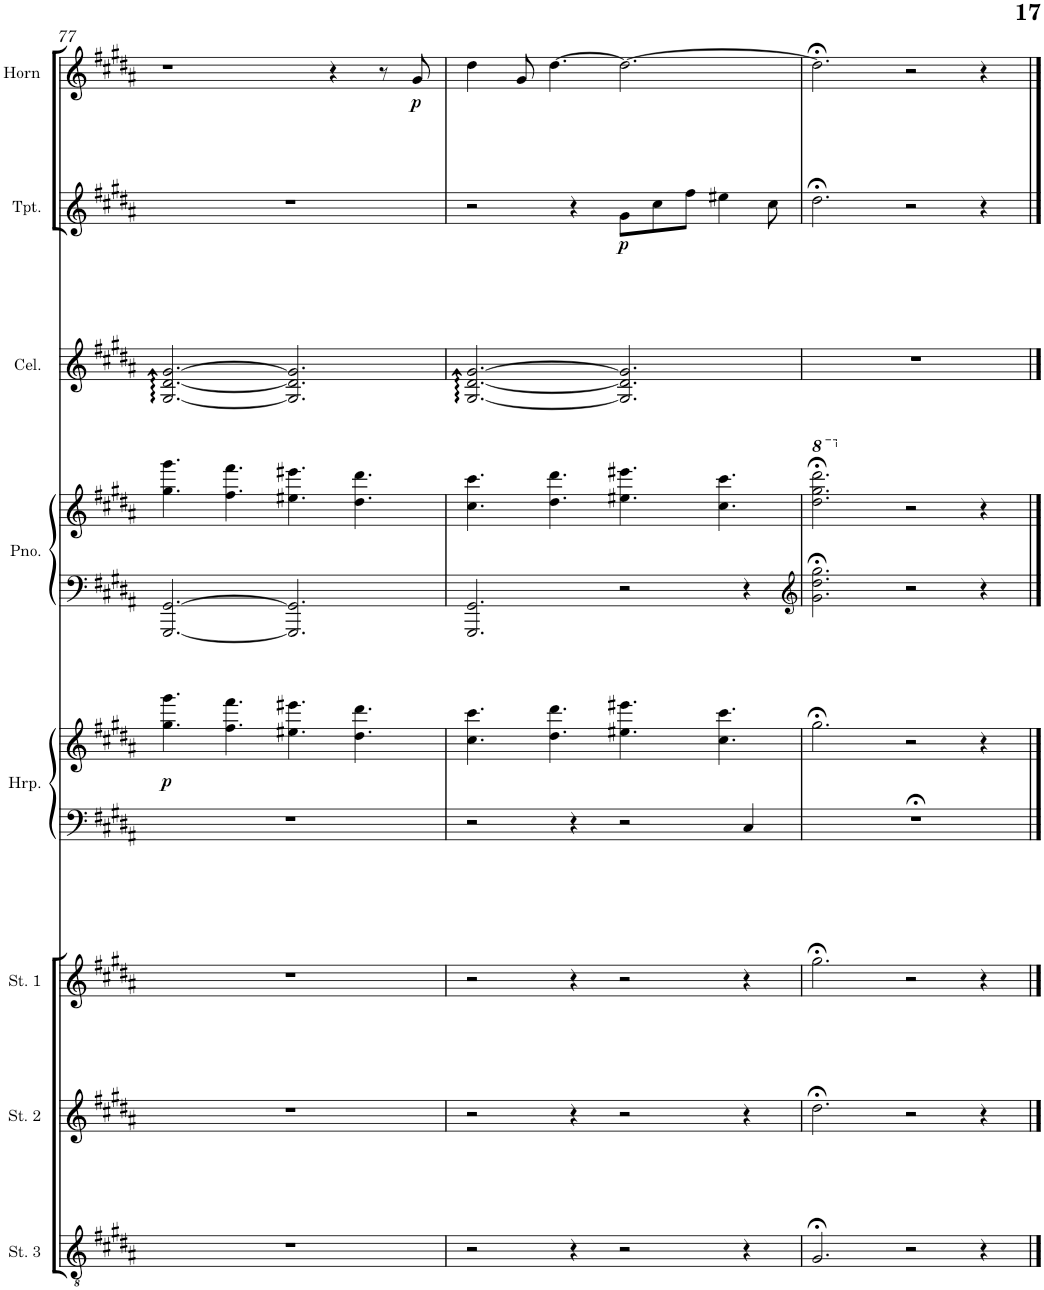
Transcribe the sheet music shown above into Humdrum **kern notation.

**kern	**kern	**kern	**kern	**kern	**dynam	**kern	**kern	**kern	**kern	**dynam	**kern	**dynam	**kern
*part9	*part8	*part7	*part6	*part6	*part6	*part5	*part5	*part4	*part3	*part3	*part2	*part2	*part1
*staff11	*staff10	*staff9	*staff8	*staff7	*staff7/8	*staff6	*staff5	*staff4	*staff3	*staff3	*staff2	*staff2	*staff1
*I"Strings 3	*I"Strings 2	*I"Strings 1	*I"Harp	*	*	*I"Piano	*	*I"Celesta	*I"Trumpet	*	*I"Horn	*	*I"Piccolo
*I'St. 3	*I'St. 2	*I'St. 1	*I'Hrp.	*	*	*I'Pno.	*	*I'Cel.	*I'Tpt.	*	*I'Horn	*	*I'Picc.
!!LO:PB:g=z
*clefGv2	*clefG2	*clefG2	*clefF4	*clefG2	*	*clefF4	*clefG2	*clefG2	*clefG2	*	*clefG2	*	*clefG2
*	*	*	*	*	*	*	*	*Trd-7c-12	*Trd1c2	*	*Trd7c12	*	*Trd-7c-12
*k[f#c#g#d#a#]	*k[f#c#g#d#a#]	*k[f#c#g#d#a#]	*k[f#c#g#d#a#]	*k[f#c#g#d#a#]	*	*k[f#c#g#d#a#]	*k[f#c#g#d#a#]	*k[f#c#g#d#a#]	*k[f#c#g#d#a#]	*	*k[f#c#g#d#a#]	*	*k[f#c#g#d#a#]
*M12/8	*M12/8	*M12/8	*M12/8	*M12/8	*	*M12/8	*M12/8	*M12/8	*M12/8	*	*M12/8	*	*M12/8
=77	=77	=77	=77	=77	=77	=77	=77	=77	=77	=77	=77	=77	=77
!	!	!	!	!	!LO:DY:b	!	!	!	!	!	!	!	!
1.r	1.r	1.r	1.r	4.gg#\ 4.ggg#\	p	[2.GGG#/ [2.GG#/	4.gg#\ 4.ggg#\	[2.G#/ [2.d#/ [2.g#/	1.r	.	1r	.	1.r
.	.	.	.	4.ff#\ 4.fff#\	.	.	4.ff#\ 4.fff#\	.	.	.	.	.	.
.	.	.	.	4.ee#X\ 4.eee#X\	.	2.GGG#/] 2.GG#/]	4.ee#X\ 4.eee#X\	2.G#/] 2.d#/] 2.g#/]	.	.	.	.	.
.	.	.	.	.	.	.	.	.	.	.	4r	.	.
.	.	.	.	4.dd#\ 4.ddd#\	.	.	4.dd#\ 4.ddd#\	.	.	.	.	.	.
.	.	.	.	.	.	.	.	.	.	.	8r	.	.
!	!	!	!	!	!	!	!	!	!	!	!	!LO:DY:b	!
.	.	.	.	.	.	.	.	.	.	.	8g#/	p	.
=78	=78	=78	=78	=78	=78	=78	=78	=78	=78	=78	=78	=78	=78
2r	2r	2r	2r	4.cc#\ 4.ccc#\	.	2.GGG#/ 2.GG#/	4.cc#\ 4.ccc#\	[2.G#/ [2.d#/ [2.g#/	2r	.	4dd#\	.	2r
.	.	.	.	.	.	.	.	.	.	.	8g#/	.	.
.	.	.	.	4.dd#\ 4.ddd#\	.	.	4.dd#\ 4.ddd#\	.	.	.	[4.dd#\	.	.
4r	4r	4r	4r	.	.	.	.	.	4r	.	.	.	4r
!	!	!	!	!	!	!	!	!	!	!LO:DY:b	!	!	!
2r	2r	2r	2r	4.ee#X\ 4.eee#X\	.	2r	4.ee#X\ 4.eee#X\	2.G#/] 2.d#/] 2.g#/]	8g#\L	p	2.dd#\_	.	2r
.	.	.	.	.	.	.	.	.	8cc#\	.	.	.	.
.	.	.	.	.	.	.	.	.	8ff#\J	.	.	.	.
.	.	.	.	4.cc#\ 4.ccc#\	.	.	4.cc#\ 4.ccc#\	.	4ee#X\	.	.	.	.
4r	4r	4r	4C#/	.	.	4r	.	.	.	.	.	.	4r
.	.	.	.	.	.	.	.	.	8cc#\	.	.	.	.
=79	=79	=79	=79	=79	=79	=79	=79	=79	=79	=79	=79	=79	=79
*	*	*	*	*	*	*clefG2	*	*	*	*	*	*	*
*	*	*	*	*	*	*	*8va	*	*	*	*	*	*
2.G#;</	2.dd#;<\	2.gg#;<\	1.r;<	2.gg#;<\	.	2.g#\;< 2.dd#\;< 2.gg#\;<	2.ddd#\;< 2.ggg#\;< 2.dddd#\;<	1.r	2.dd#;<\	.	2.dd#;<\]	.	1.r
*	*	*	*	*	*	*	*X8va	*	*	*	*	*	*
2r	2r	2r	.	2r	.	2r	2r	.	2r	.	2r	.	.
4r	4r	4r	.	4r	.	4r	4r	.	4r	.	4r	.	.
==	==	==	==	==	==	==	==	==	==	==	==	==	==
*-	*-	*-	*-	*-	*-	*-	*-	*-	*-	*-	*-	*-	*-
